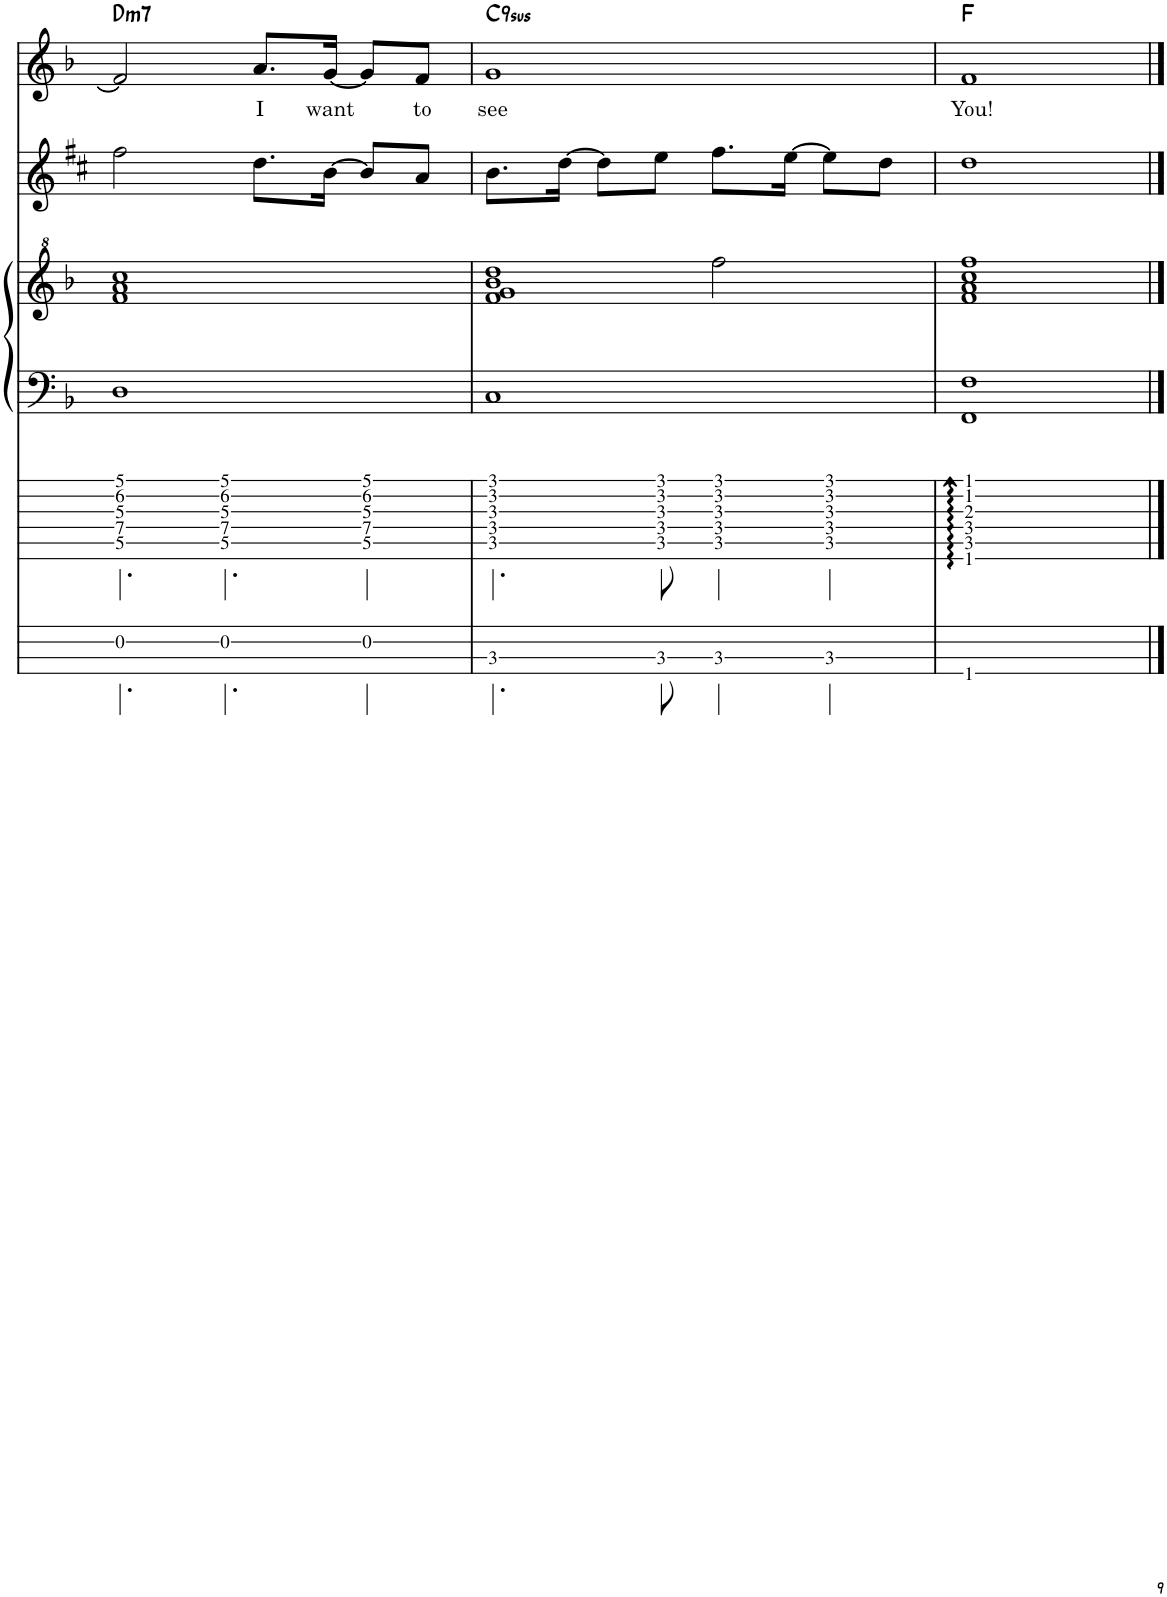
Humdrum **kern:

**kern	**kern	**kern	**kern	**kern	**kern	**text	**harte
*part5	*part4	*part3	*part3	*part2	*part1	*part1	*part1
*staff6	*staff5	*staff4	*staff3	*staff2	*staff1	*staff1	*
*I"Bass	*I"Ac. Gtr.	*I"Piano/ Organ	*	*I"Alto Sax	*I"Vocals	*	*
*	*I'Ac Gtr	*	*	*I'A Sax	*	*	*
!!LO:PB:g=z
*	*	*clefF4	*clefG^2	*clefG2	*clefG2	*	*
*Trd7c12	*	*	*	*Trd5c9	*Trd1c2	*	*
*k[b-]	*k[b-]	*k[b-]	*k[b-]	*k[f#c#]	*k[b-]	*	*
*M4/4	*M4/4	*M4/4	*M4/4	*M4/4	*M4/4	*	*
=68	=68	=68	=68	=68	=68	=68	=68
!	!	!	!	!	!	!	!LO:H:kt=m7
4.D\	4.D\ 4.A\ 4.c\ 4.f\ 4.a\	1D	1ff 1aa 1ccc	2ff#\	2f/]	.	D:min7
4.D\	4.D\ 4.A\ 4.c\ 4.f\ 4.a\	.	.	.	.	.	.
!	!	!	!	!	!	!LO:LY:b	!
.	.	.	.	8.dd\L	8.a/L	I	.
!	!	!	!	!	!	!LO:LY:b	!
.	.	.	.	[16b\Jk	[16g/Jk	want	.
4D\	4D\ 4A\ 4c\ 4f\ 4a\	.	.	8b/L]	8g/L]	.	.
!	!	!	!	!	!	!LO:LY:b	!
.	.	.	.	8a/J	8f/J	to	.
=69	=69	=69	=69	=69	=69	=69	=69
*	*	*	*^	*	*	*	*
!	!	!	!	!	!	!	!LO:LY:b	!LO:H:kt=9sus
*	*	*	*	*	*	*^	*	*
4.C\	4.C\ 4.F\ 4.B-\ 4.d\ 4.g\	1C	1ff 1gg 1bb- 1ddd	2ryy	8.b\L	1g	8ryy	see	C:sus4(7,9)
.	.	.	.	.	.	.	8ryy	.	.
.	.	.	.	.	[16dd\Jk	.	.	.	.
.	.	.	.	.	8dd\L]	.	8ryy	.	.
8C\	8C\ 8F\ 8B-\ 8d\ 8g\	.	.	.	8ee\J	.	8ryy	.	.
4C\	4C\ 4F\ 4B-\ 4d\ 4g\	.	.	2fff\	8.ff#\L	.	8ryy	.	.
.	.	.	.	.	.	.	8ryy	.	.
.	.	.	.	.	[16ee\Jk	.	.	.	.
4C\	4C\ 4F\ 4B-\ 4d\ 4g\	.	.	.	8ee\L]	.	8ryy	.	.
.	.	.	.	.	8dd\J	.	8ryy	.	.
*	*	*	*v	*v	*	*	*	*	*
=70	=70	=70	=70	=70	=70	=70	=70	=70
!	!	!	!	!	!	!	!LO:LY:b	!
*	*	*	*	*	*v	*v	*	*
1FF	1FF: 1C: 1F: 1A: 1c: 1f:	1FF 1F	1ff 1aa 1ccc 1fff	1dd	1f	You!	F:maj
==	==	==	==	==	==	==	==
*-	*-	*-	*-	*-	*-	*-	*-
